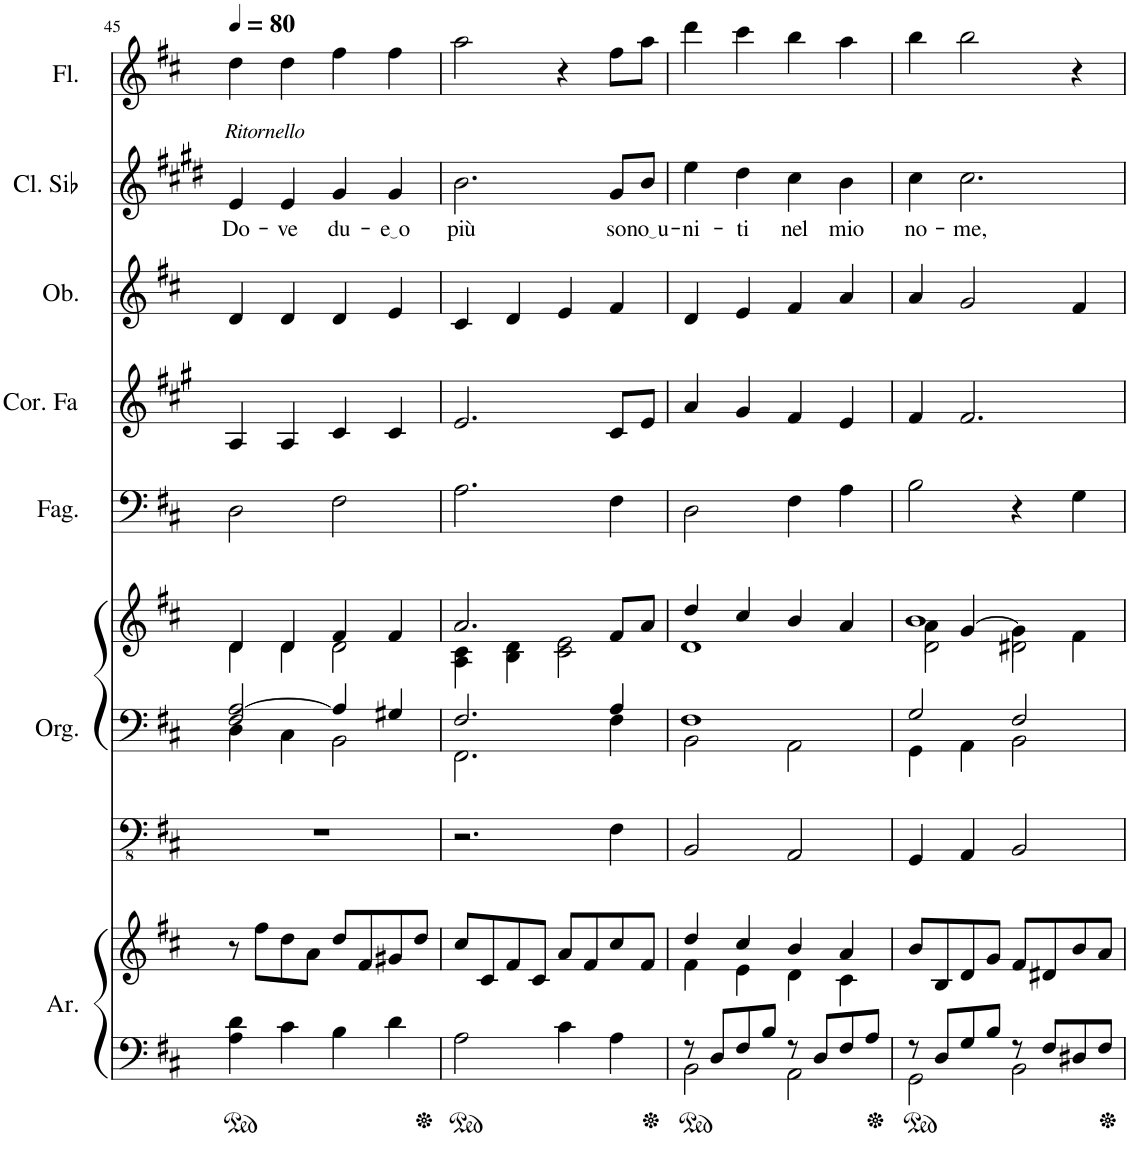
**kern	**kern	**kern	**kern	**kern	**kern	**kern	**kern	**kern	**text	**kern
*part7	*part7	*part6	*part6	*part6	*part5	*part4	*part3	*part2	*part2	*part1
*staff10	*staff9	*staff8	*staff7	*staff6	*staff5	*staff4	*staff3	*staff2	*staff2	*staff1
*I"Arpa	*	*I"Organo a canne	*	*	*I"Fagotto	*I"Corno in Fa	*I"Oboe	*I"Clarinetto in Sib	*	*I"Flauto
*I'Ar.	*	*I'Org.	*	*	*I'Fag.	*I'Cor. Fa	*I'Ob.	*I'Cl. Sib	*	*I'Fl.
!!LO:PB:g=z
*clefF4	*clefG2	*clefFv4	*clefF4	*clefG2	*clefF4	*clefG2	*clefG2	*clefG2	*	*clefG2
*	*	*	*	*	*	*Trd4c7	*	*Trd1c2	*	*
*k[f#c#]	*k[f#c#]	*k[f#c#]	*k[f#c#]	*k[f#c#]	*k[f#c#]	*k[f#c#g#]	*k[f#c#]	*k[f#c#g#d#]	*	*k[f#c#]
*M4/4	*M4/4	*M4/4	*M4/4	*M4/4	*M4/4	*M4/4	*M4/4	*M4/4	*	*M4/4
*met(c)	*met(c)	*met(c)	*met(c)	*met(c)	*met(c)	*met(c)	*met(c)	*met(c)	*	*met(c)
*MM80	*MM80	*MM80	*MM80	*MM80	*MM80	*MM80	*MM80	*MM80	*	*MM80
=45	=45	=45	=45	=45	=45	=45	=45	=45	=45	=45
*	*	*	*^	*^	*	*	*	*	*	*
!	!	!	!	!	!	!	!	!	!	!LO:TX:a:i:t=Ritornello	!	!
!	!	!	!	!	!	!	!	!	!	!	!LO:LY:b	!
4A\ 4d\	8r	1r	2F#/ [2A/	4D\	4d/	4d\	2D\	4A/	4d/	4e/	Do-	4dd\
.	8ff#\L	.	.	.	.	.	.	.	.	.	.	.
!	!	!	!	!	!	!	!	!	!	!	!LO:LY:b	!
4c#\	8dd\	.	.	4C#\	4d/	4d\	.	4A/	4d/	4e/	-ve	4dd\
.	8a\J	.	.	.	.	.	.	.	.	.	.	.
!	!	!	!	!	!	!	!	!	!	!	!LO:LY:b	!
4B\	8dd/L	.	4A/]	2BB\	4f#/	2d\	2F#\	4c#/	4d/	4g#/	du-	4ff#\
.	8f#/	.	.	.	.	.	.	.	.	.	.	.
!	!	!	!	!	!	!	!	!	!	!	!LO:LY:b	!
4d\	8g#X/	.	4G#X/	.	4f#/	.	.	4c#/	4e/	4g#/	e o	4ff#\
.	8dd/J	.	.	.	.	.	.	.	.	.	.	.
=46	=46	=46	=46	=46	=46	=46	=46	=46	=46	=46	=46	=46
!	!	!	!	!	!	!	!	!	!	!	!LO:LY:b	!
2A\	8cc#/L	2.r	2.F#/	2.FF#\	2.a/	4A\ 4c#\	2.A\	2.e/	4c#/	2.b\	più	2aa\
.	8c#/	.	.	.	.	.	.	.	.	.	.	.
.	8f#/	.	.	.	.	4B\ 4d\	.	.	4d/	.	.	.
.	8c#/J	.	.	.	.	.	.	.	.	.	.	.
4c#\	8a/L	.	.	.	.	2c#\ 2e\	.	.	4e/	.	.	4r
.	8f#/	.	.	.	.	.	.	.	.	.	.	.
!	!	!	!	!	!	!	!	!	!	!	!LO:LY:b	!
4A\	8cc#/	4FF#\	4A/	4F#\	8f#/L	.	4F#\	8c#/L	4f#/	8g#/L	so-	8ff#\L
!	!	!	!	!	!	!	!	!	!	!	!LO:LY:b	!
.	8f#/J	.	.	.	8a/J	.	.	8e/J	.	8b/J	no u	8aa\J
=47	=47	=47	=47	=47	=47	=47	=47	=47	=47	=47	=47	=47
*^	*^	*	*	*	*	*	*	*	*	*	*	*
!	!	!	!	!	!	!	!	!	!	!	!	!	!LO:LY:b	!
8r	2BB\	4dd/	4f#\	2BBB/	1F#	2BB\	4dd/	1d	2D\	4a/	4d/	4ee\	-ni-	4ddd\
8D/L	.	.	.	.	.	.	.	.	.	.	.	.	.	.
!	!	!	!	!	!	!	!	!	!	!	!	!	!LO:LY:b	!
8F#/	.	4cc#/	4e\	.	.	.	4cc#/	.	.	4g#/	4e/	4dd#\	-ti	4ccc#\
8B/J	.	.	.	.	.	.	.	.	.	.	.	.	.	.
!	!	!	!	!	!	!	!	!	!	!	!	!	!LO:LY:b	!
8r	2AA\	4b/	4d\	2AAA/	.	2AA\	4b/	.	4F#\	4f#/	4f#/	4cc#\	nel	4bb\
8D/L	.	.	.	.	.	.	.	.	.	.	.	.	.	.
!	!	!	!	!	!	!	!	!	!	!	!	!	!LO:LY:b	!
8F#/	.	4a/	4c#\	.	.	.	4a/	.	4A\	4e/	4a/	4b\	mio	4aa\
8A/J	.	.	.	.	.	.	.	.	.	.	.	.	.	.
*	*	*v	*v	*	*	*	*	*	*	*	*	*	*	*
=48	=48	=48	=48	=48	=48	=48	=48	=48	=48	=48	=48	=48	=48
*	*	*	*	*	*	*	*^	*	*	*	*	*	*
!	!	!	!	!	!	!	!	!	!	!	!	!	!LO:LY:b	!
8r	2GG\	8b/L	4GGG/	2G/	4GG\	1b	4a\	2d\	2B\	4f#/	4a/	4cc#\	no-	4bb\
8D/L	.	8B/	.	.	.	.	.	.	.	.	.	.	.	.
!	!	!	!	!	!	!	!	!	!	!	!	!	!LO:LY:b	!
8G/	.	8d/	4AAA/	.	4AA\	.	[4g/	.	.	2.f#/	2g/	2.cc#\	-me,	2bb\
8B/J	.	8g/J	.	.	.	.	.	.	.	.	.	.	.	.
8r	2BB\	8f#/L	2BBB/	2F#/	2BB\	.	4g\]	2d#X\	4r	.	.	.	.	.
8F#/L	.	8d#X/	.	.	.	.	.	.	.	.	.	.	.	.
8D#X/	.	8b/	.	.	.	.	4f#\	.	4G\	.	4f#/	.	.	4r
8F#/J	.	8a/J	.	.	.	.	.	.	.	.	.	.	.	.
*	*	*	*	*v	*v	*	*	*	*	*	*	*	*	*
*v	*v	*	*	*	*v	*v	*v	*	*	*	*	*	*
=	=	=	=	=	=	=	=	=	=	=
*-	*-	*-	*-	*-	*-	*-	*-	*-	*-	*-
